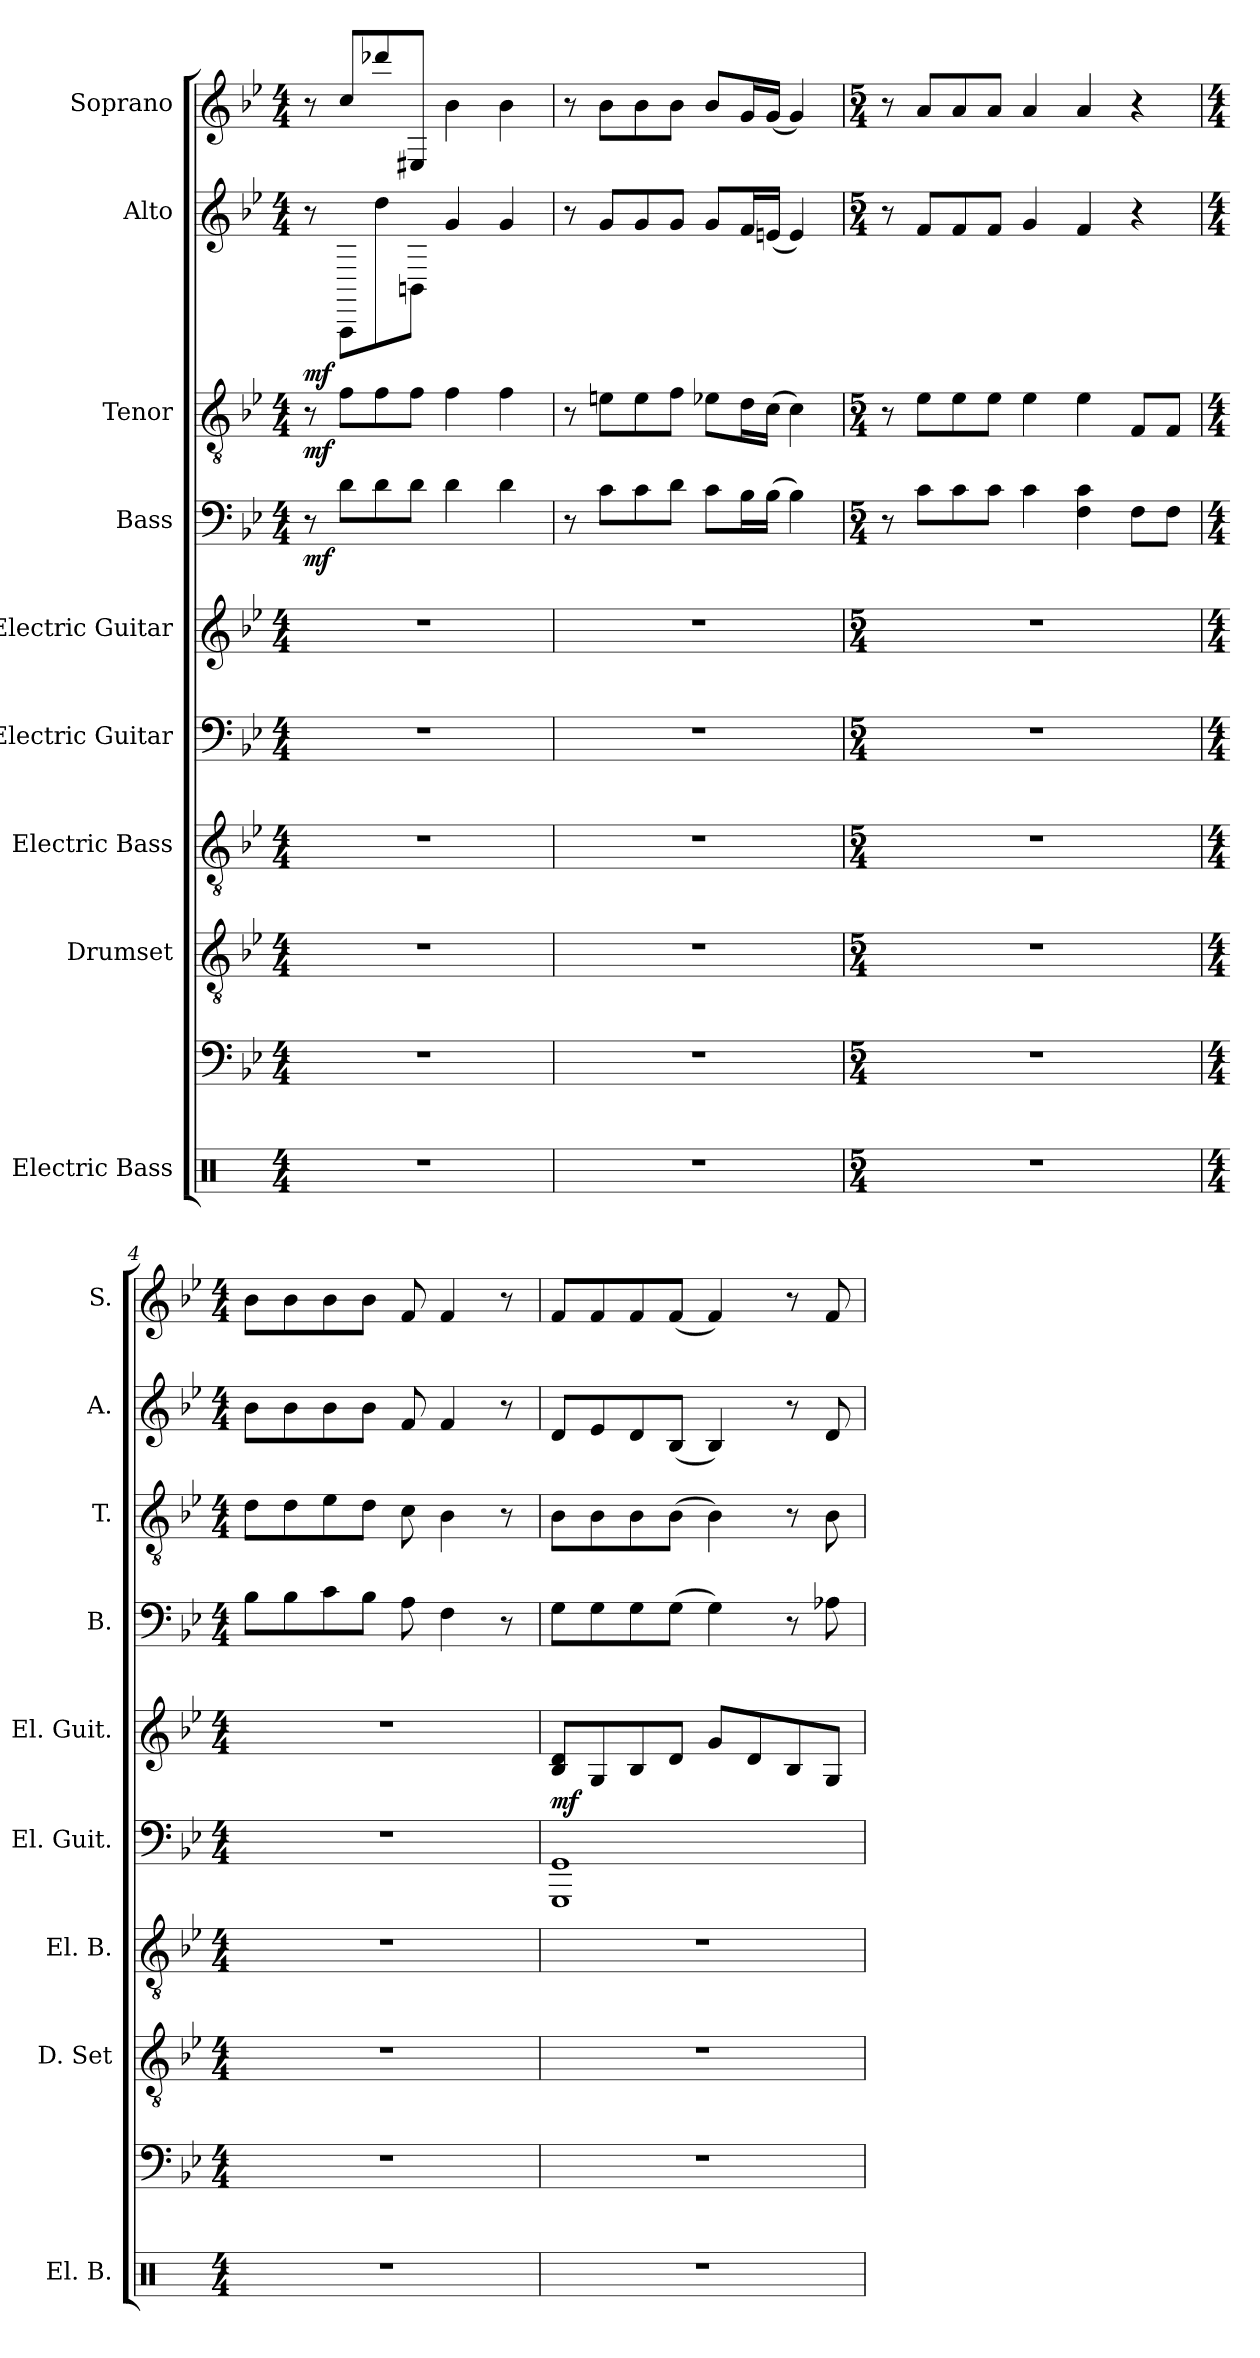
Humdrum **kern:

**kern	**kern	**kern	**kern	**kern	**kern	**dynam	**kern	**dynam	**kern	**dynam	**kern	**dynam	**kern	**dynam
*part9	*part9	*part8	*part7	*part6	*part5	*part5	*part4	*part4	*part3	*part3	*part2	*part2	*part1	*part1
*staff10	*staff9	*staff8	*staff7	*staff6	*staff5	*staff5	*staff4	*staff4	*staff3	*staff3	*staff2	*staff2	*staff1	*staff1
*I"Electric Bass	*	*I"Drumset	*I"Electric Bass	*I"Electric Guitar	*I"Electric Guitar	*	*I"Bass	*	*I"Tenor	*	*I"Alto	*	*I"Soprano	*
*I'El. B.	*	*I'D. Set	*I'El. B.	*I'El. Guit.	*I'El. Guit.	*	*I'B.	*	*I'T.	*	*I'A.	*	*I'S.	*
*clefX	*clefF4	*clefGv2	*clefGv2	*clefF4	*clefG2	*	*clefF4	*	*clefGv2	*	*clefG2	*	*clefG2	*
*k[]	*k[b-e-]	*k[b-e-]	*k[b-e-]	*k[b-e-]	*k[b-e-]	*	*k[b-e-]	*	*k[b-e-]	*	*k[b-e-]	*	*k[b-e-]	*
*M4/4	*M4/4	*M4/4	*M4/4	*M4/4	*M4/4	*	*M4/4	*	*M4/4	*	*M4/4	*	*M4/4	*
=1	=1	=1	=1	=1	=1	=1	=1	=1	=1	=1	=1	=1	=1	=1
!	!	!	!	!	!	!	!	!LO:DY:b	!	!LO:DY:b	!	!LO:DY:b	!	!LO:DY:a
1r	1r	1r	1r	1r	1r	.	8r	mf	8r	mf	8r	mf	8r	M.M. = 72
.	.	.	.	.	.	.	8d\L	.	8f\L	.	8AAA/L	.	8cc/L	.
.	.	.	.	.	.	.	8d\	.	8f\	.	8dd\	.	8ddd-\	.
.	.	.	.	.	.	.	8d\J	.	8f\J	.	8BB\J	.	8E#/J	.
.	.	.	.	.	.	.	4d\	.	4f\	.	4g/	.	4b-\	.
.	.	.	.	.	.	.	4d\	.	4f\	.	4g/	.	4b-\	.
=2	=2	=2	=2	=2	=2	=2	=2	=2	=2	=2	=2	=2	=2	=2
1r	1r	1r	1r	1r	1r	.	8r	.	8r	.	8r	.	8r	.
.	.	.	.	.	.	.	8c\L	.	8en\L	.	8g/L	.	8b-\L	.
.	.	.	.	.	.	.	8c\	.	8e\	.	8g/	.	8b-\	.
.	.	.	.	.	.	.	8d\J	.	8f\J	.	8g/J	.	8b-\J	.
.	.	.	.	.	.	.	8c\L	.	8e-X\L	.	8g/L	.	8b-/L	.
.	.	.	.	.	.	.	16B-\L	.	16d\L	.	16f/L	.	16g/L	.
.	.	.	.	.	.	.	(16B-\JJ	.	(16c\JJ	.	(16en/JJ	.	(16g/JJ	.
.	.	.	.	.	.	.	4B-\)	.	4c\)	.	4e/)	.	4g/)	.
=3	=3	=3	=3	=3	=3	=3	=3	=3	=3	=3	=3	=3	=3	=3
*M5/4	*M5/4	*M5/4	*M5/4	*M5/4	*M5/4	*	*M5/4	*	*M5/4	*	*M5/4	*	*M5/4	*
4%5r	4%5r	4%5r	4%5r	4%5r	4%5r	.	8r	.	8r	.	8r	.	8r	.
.	.	.	.	.	.	.	8c\L	.	8e-\L	.	8f/L	.	8a/L	.
.	.	.	.	.	.	.	8c\	.	8e-\	.	8f/	.	8a/	.
.	.	.	.	.	.	.	8c\J	.	8e-\J	.	8f/J	.	8a/J	.
.	.	.	.	.	.	.	4c\	.	4e-\	.	4g/	.	4a/	.
.	.	.	.	.	.	.	4F\ 4c\	.	4e-\	.	4f/	.	4a/	.
.	.	.	.	.	.	.	8F\L	.	8F/L	.	4r	.	4r	.
.	.	.	.	.	.	.	8F\J	.	8F/J	.	.	.	.	.
!!LO:PB:g=z
=4	=4	=4	=4	=4	=4	=4	=4	=4	=4	=4	=4	=4	=4	=4
*M4/4	*M4/4	*M4/4	*M4/4	*M4/4	*M4/4	*	*M4/4	*	*M4/4	*	*M4/4	*	*M4/4	*
1r	1r	1r	1r	1r	1r	.	8B-\L	.	8d\L	.	8b-\L	.	8b-\L	.
.	.	.	.	.	.	.	8B-\	.	8d\	.	8b-\	.	8b-\	.
.	.	.	.	.	.	.	8c\	.	8e-\	.	8b-\	.	8b-\	.
.	.	.	.	.	.	.	8B-\J	.	8d\J	.	8b-\J	.	8b-\J	.
.	.	.	.	.	.	.	8A\	.	8c\	.	8f/	.	8f/	.
.	.	.	.	.	.	.	4F\	.	4B-\	.	4f/	.	4f/	.
.	.	.	.	.	.	.	8r	.	8r	.	8r	.	8r	.
=5	=5	=5	=5	=5	=5	=5	=5	=5	=5	=5	=5	=5	=5	=5
!	!	!	!	!	!	!LO:DY:b	!	!	!	!	!	!	!	!
1r	1r	1r	1r	1GGG 1GG	8B-/ 8d/L	mf	8G\L	.	8B-\L	.	8d/L	.	8f/L	.
.	.	.	.	.	8G/	.	8G\	.	8B-\	.	8e-/	.	8f/	.
.	.	.	.	.	8B-/	.	8G\	.	8B-\	.	8d/	.	8f/	.
.	.	.	.	.	8d/J	.	(8G\J	.	(8B-\J	.	(8B-/J	.	(8f/J	.
.	.	.	.	.	8g/L	.	4G\)	.	4B-\)	.	4B-/)	.	4f/)	.
.	.	.	.	.	8d/	.	.	.	.	.	.	.	.	.
.	.	.	.	.	8B-/	.	8r	.	8r	.	8r	.	8r	.
.	.	.	.	.	8G/J	.	8A-X\	.	8B-\	.	8d/	.	8f/	.
=	=	=	=	=	=	=	=	=	=	=	=	=	=	=
*-	*-	*-	*-	*-	*-	*-	*-	*-	*-	*-	*-	*-	*-	*-
